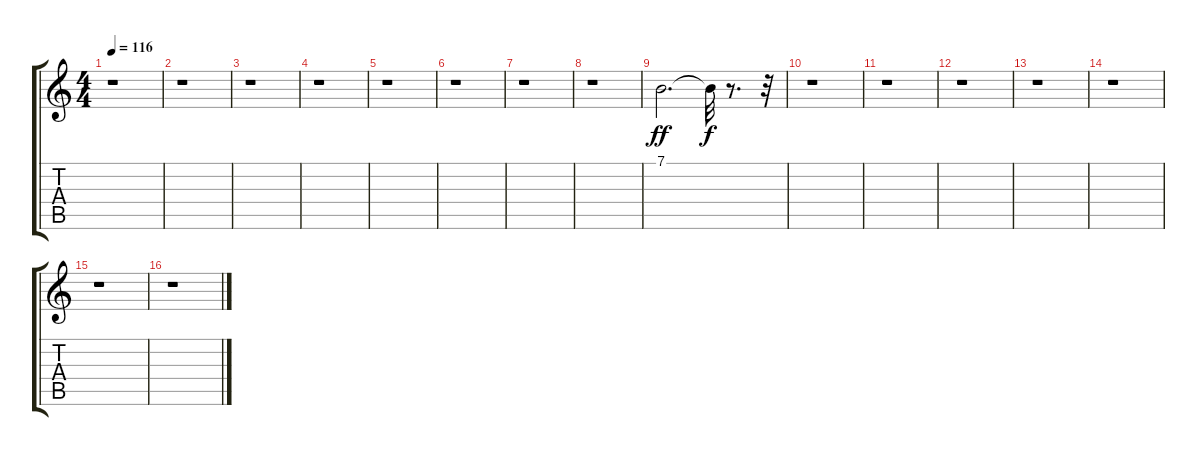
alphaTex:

\track "" {instrument stringensemble2}
\staff {score tabs}
\tuning (E4 B3 G3 D3 A2 E2) {hide}
\ts (4 4)
\tempo 116
\clef g2
\ks c
r.1{dy f} |
r.1 |
r.1 |
r.1 |
r.1 |
r.1 |
r.1 |
r.1 |
7.1.2{d dy ff} 7.1{t}.32{dy f} r.8{d} r.32 |
r.1 |
r.1 |
r.1 |
r.1 |
r.1 |
r.1 |
r.1
